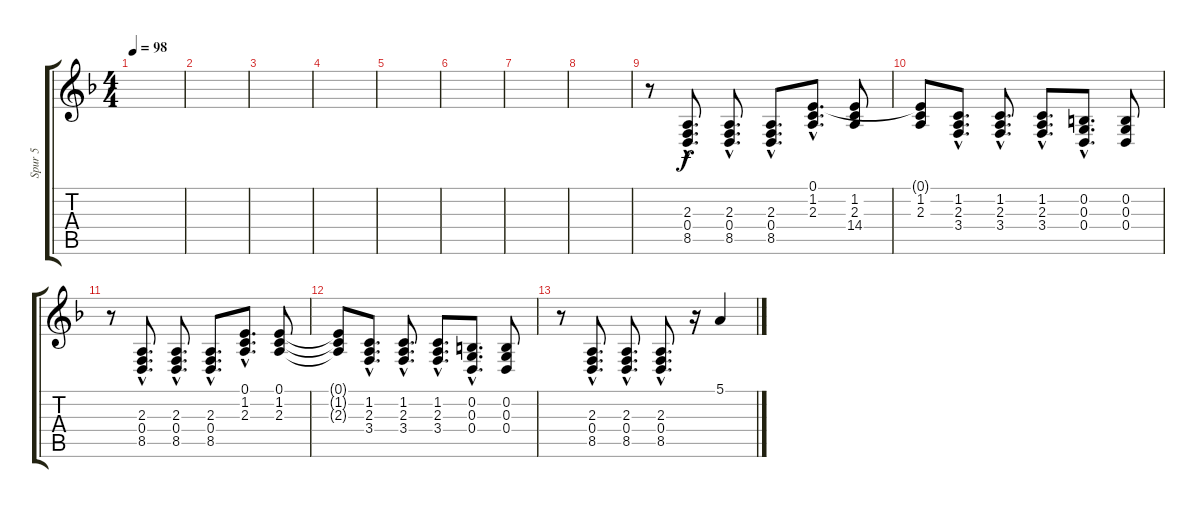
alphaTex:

\track ("Spur 5" "Spur 5") {instrument brightacousticpiano}
\staff {score tabs}
\tuning (E4 B3 G3 D3 A2 E2) {hide}
\ts (4 4)
\tempo 98
\clef g2
\ks dminor
|
|
|
|
|
|
|
|
r.8 (2.3{hac} 0.4{hac} 8.5{hac}).8{d} (2.3{hac} 0.4{hac} 8.5{hac}).8{d} (2.3{hac} 0.4{hac} 8.5{hac}).8{d} (0.1{hac} 1.2{hac} 2.3{hac}).8{d} (1.2 2.3 14.4).8 |
(0.1{t} 1.2 2.3).8 (1.2{hac} 2.3{hac} 3.4{hac}).8{d} (1.2{hac} 2.3{hac} 3.4{hac}).8{d} (1.2{hac} 2.3{hac} 3.4{hac}).8{d} (0.2{hac} 0.3{hac} 0.4{hac}).8{d} (0.2 0.3 0.4).8 |
r.8 (2.3{hac} 0.4{hac} 8.5{hac}).8{d} (2.3{hac} 0.4{hac} 8.5{hac}).8{d} (2.3{hac} 0.4{hac} 8.5{hac}).8{d} (0.1{hac} 1.2{hac} 2.3{hac}).8{d} (0.1 1.2 2.3).8 |
(0.1{t} 1.2{t} 2.3{t}).8 (1.2{hac} 2.3{hac} 3.4{hac}).8{d} (1.2{hac} 2.3{hac} 3.4{hac}).8{d} (1.2{hac} 2.3{hac} 3.4{hac}).8{d} (0.2{hac} 0.3{hac} 0.4{hac}).8{d} (0.2 0.3 0.4).8 |
r.8 (2.3{hac} 0.4{hac} 8.5{hac}).8{d} (2.3{hac} 0.4{hac} 8.5{hac}).8{d} (2.3{hac} 0.4{hac} 8.5{hac}).8{d} r.16 5.1.4
